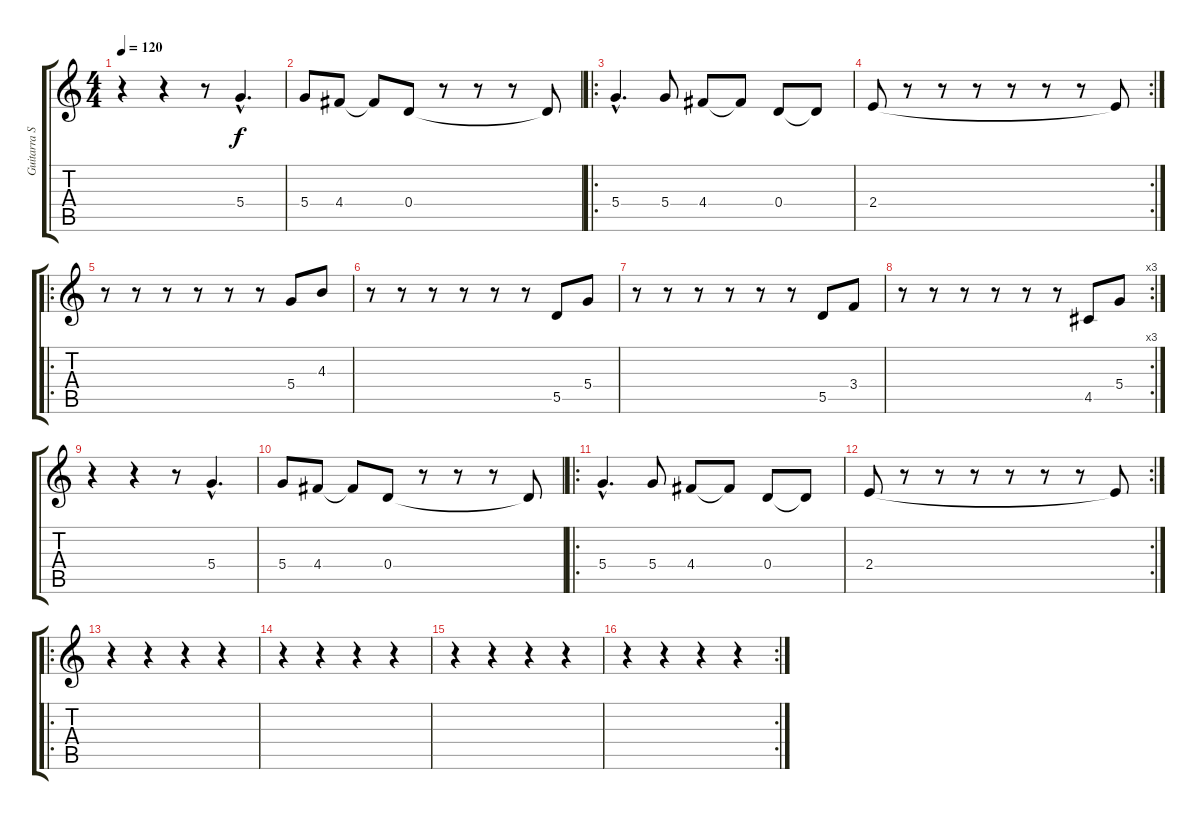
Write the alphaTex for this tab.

\track ("Guitarra Solo" "Guitarra S") {instrument electricguitarclean}
\staff {score tabs}
\tuning (E4 B3 G3 D3 A2 E2) {hide}
\ts (4 4)
\tempo 120
\clef g2
\ks c
r.4{dy f} r.4 r.8 5.4{hac}.4{d} |
5.4.8 4.4.8 4.4{t}.8 0.4.8 r.8 r.8 r.8 0.4{t}.8 |
\ro
5.4{hac}.4{d} 5.4.8 4.4.8 4.4{t}.8 0.4.8 0.4{t}.8 |
\rc 2
2.4.8 r.8 r.8 r.8 r.8 r.8 r.8 2.4{t}.8 |
\ro
r.8 r.8 r.8 r.8 r.8 r.8 5.4.8 4.3.8 |
r.8 r.8 r.8 r.8 r.8 r.8 5.5.8 5.4.8 |
r.8 r.8 r.8 r.8 r.8 r.8 5.5.8 3.4.8 |
\rc 3
r.8 r.8 r.8 r.8 r.8 r.8 4.5.8 5.4.8 |
r.4 r.4 r.8 5.4{hac}.4{d} |
5.4.8 4.4.8 4.4{t}.8 0.4.8 r.8 r.8 r.8 0.4{t}.8 |
\ro
5.4{hac}.4{d} 5.4.8 4.4.8 4.4{t}.8 0.4.8 0.4{t}.8 |
\rc 2
2.4.8 r.8 r.8 r.8 r.8 r.8 r.8 2.4{t}.8 |
\ro
r.4 r.4 r.4 r.4 |
r.4 r.4 r.4 r.4 |
r.4 r.4 r.4 r.4 |
\rc 2
r.4 r.4 r.4 r.4
